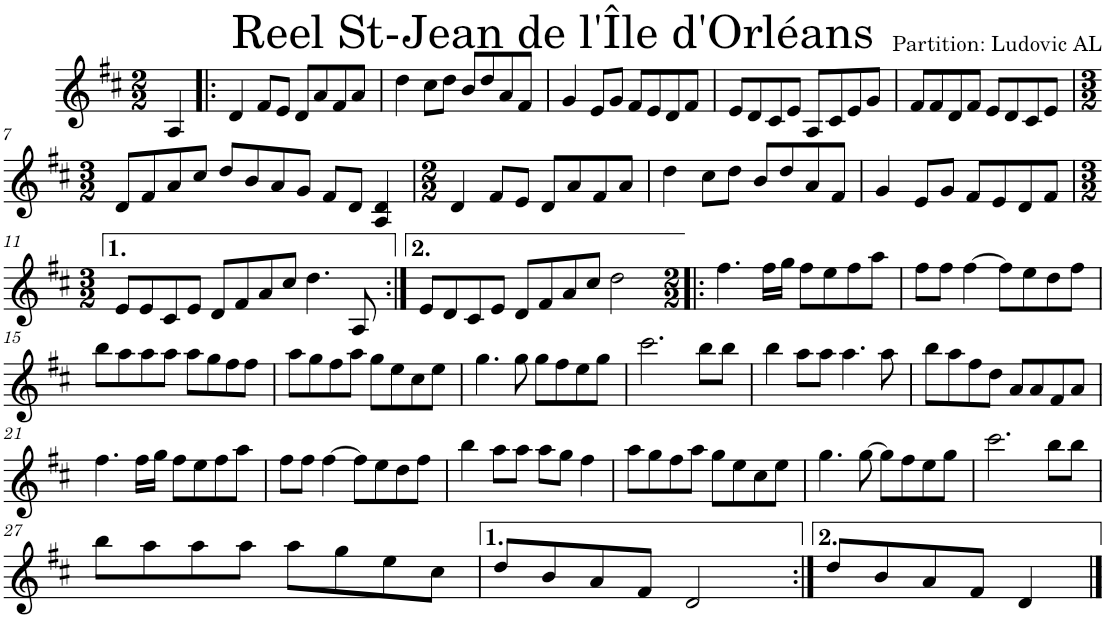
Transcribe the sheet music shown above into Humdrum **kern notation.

**kern
*part1
*staff1
*I"Violon
*I'Vln.
*clefG2
*k[f#c#]
*M2/2
=1
4A/
=2!|:
4d/
8f#/L
8e/J
8d/L
8a/
8f#/
8a/J
=3
4dd\
8cc#\L
8dd\J
8b/L
8dd/
8a/
8f#/J
=4
4g/
8e/L
8g/J
8f#/L
8e/
8d/
8f#/J
=5
8e/L
8d/
8c#/
8e/J
8A/L
8c#/
8e/
8g/J
=6
8f#/L
8f#/
8d/
8f#/J
8e/L
8d/
8c#/
8e/J
!!LO:LB:g=z
=7
*M3/2
8d/L
8f#/
8a/
8cc#/J
8dd/L
8b/
8a/
8g/J
8f#/L
8d/J
4A/ 4d/
=8
*M2/2
4d/
8f#/L
8e/J
8d/L
8a/
8f#/
8a/J
=9
4dd\
8cc#\L
8dd\J
8b/L
8dd/
8a/
8f#/J
=10
4g/
8e/L
8g/J
8f#/L
8e/
8d/
8f#/J
!!LO:LB:g=z
=11
*M3/2
8e/L
8e/
8c#/
8e/J
8d/L
8f#/
8a/
8cc#/J
4.dd\
8A/
=12:|!
8e/L
8d/
8c#/
8e/J
8d/L
8f#/
8a/
8cc#/J
2dd\
=13!|:
*M2/2
4.ff#\
16ff#\LL
16gg\JJ
8ff#\L
8ee\
8ff#\
8aa\J
=14
8ff#\L
8ff#\J
[4ff#\
8ff#\L]
8ee\
8dd\
8ff#\J
!!LO:LB:g=z
=15
8bb\L
8aa\
8aa\
8aa\J
8aa\L
8gg\
8ff#\
8ff#\J
=16
8aa\L
8gg\
8ff#\
8aa\J
8gg\L
8ee\
8cc#\
8ee\J
=17
4.gg\
8gg\
8gg\L
8ff#\
8ee\
8gg\J
=18
2.ccc#\
8bb\L
8bb\J
=19
4bb\
8aa\L
8aa\J
4.aa\
8aa\
=20
8bb\L
8aa\
8ff#\
8dd\J
8a/L
8a/
8f#/
8a/J
!!LO:LB:g=z
=21
4.ff#\
16ff#\LL
16gg\JJ
8ff#\L
8ee\
8ff#\
8aa\J
=22
8ff#\L
8ff#\J
[4ff#\
8ff#\L]
8ee\
8dd\
8ff#\J
=23
4bb\
8aa\L
8aa\J
8aa\L
8gg\J
4ff#\
=24
8aa\L
8gg\
8ff#\
8aa\J
8gg\L
8ee\
8cc#\
8ee\J
=25
4.gg\
[8gg\
8gg\L]
8ff#\
8ee\
8gg\J
=26
2.ccc#\
8bb\L
8bb\J
!!LO:LB:g=z
=27
8bb\L
8aa\
8aa\
8aa\J
8aa\L
8gg\
8ee\
8cc#\J
=28
8dd/L
8b/
8a/
8f#/J
2d/
=29:|!
8dd/L
8b/
8a/
8f#/J
4d/
==
*-
